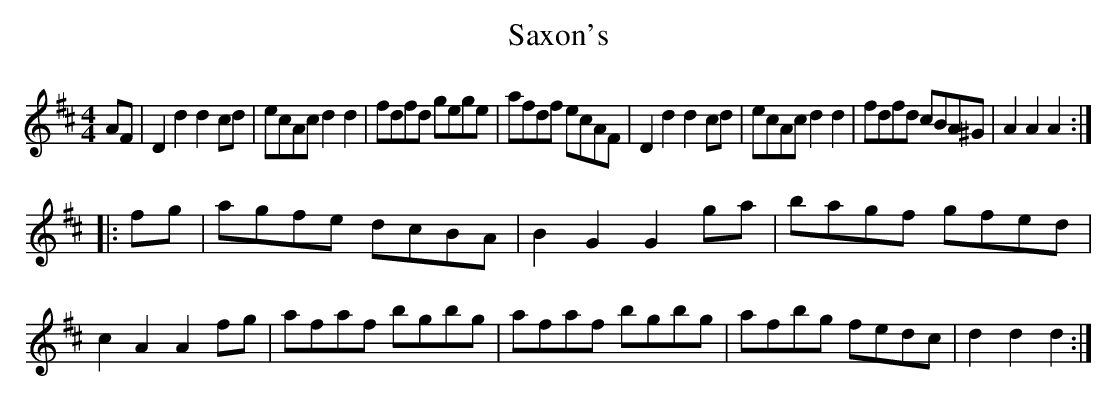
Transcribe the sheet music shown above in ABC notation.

X:1
T:Saxon's
M:4/4
L:1/8
K:D
AF | D2d2d2cd | ecAc d2d2| fdfd gege | afdf ecAF | D2d2d2 cd | ecAc d2d2 | fdfd cBA^G | A2A2A2 ::
fg | agfe dcBA | B2G2G2ga | bagf gfed | c2A2A2 fg | afaf bgbg | afaf bgbg | afbg fedc | d2d2d2 :|
